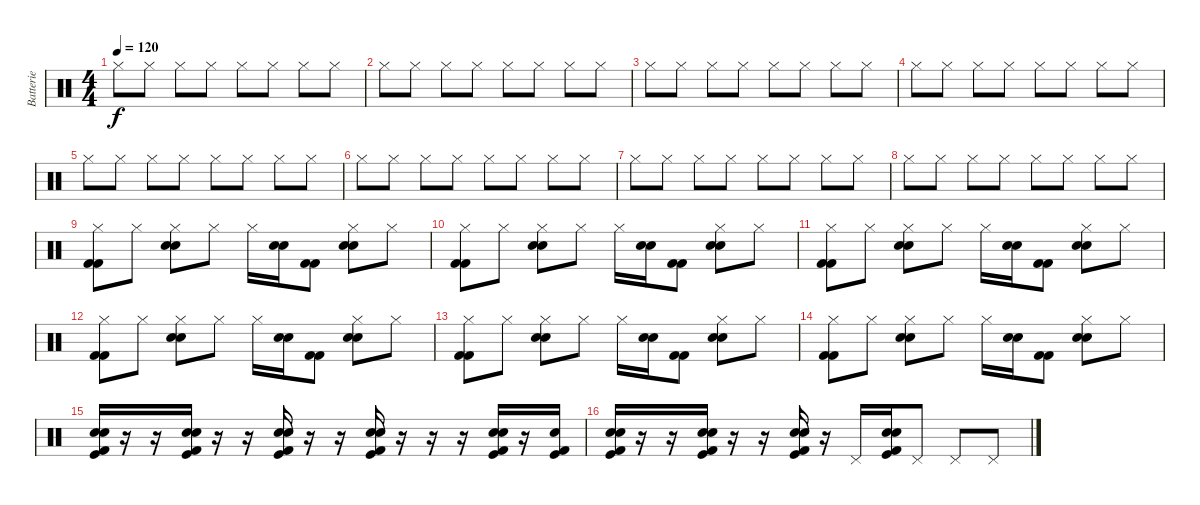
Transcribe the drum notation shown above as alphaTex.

\track ("Batterie" "Batterie") {instrument percussion}
\staff {score}
\articulation defaults
\ts (4 4)
\tempo 120
\clef neutral
\ks c "Hi-Hat (closed)".8{dy f} "Hi-Hat (closed)".8 "Hi-Hat (closed)".8 "Hi-Hat (closed)".8 "Hi-Hat (closed)".8 "Hi-Hat (closed)".8 "Hi-Hat (closed)".8 "Hi-Hat (closed)".8
|
"Hi-Hat (closed)".8 "Hi-Hat (closed)".8 "Hi-Hat (closed)".8 "Hi-Hat (closed)".8 "Hi-Hat (closed)".8 "Hi-Hat (closed)".8 "Hi-Hat (closed)".8 "Hi-Hat (closed)".8 |
"Hi-Hat (closed)".8 "Hi-Hat (closed)".8 "Hi-Hat (closed)".8 "Hi-Hat (closed)".8 "Hi-Hat (closed)".8 "Hi-Hat (closed)".8 "Hi-Hat (closed)".8 "Hi-Hat (closed)".8 |
"Hi-Hat (closed)".8 "Hi-Hat (closed)".8 "Hi-Hat (closed)".8 "Hi-Hat (closed)".8 "Hi-Hat (closed)".8 "Hi-Hat (closed)".8 "Hi-Hat (closed)".8 "Hi-Hat (closed)".8 |
"Hi-Hat (closed)".8 "Hi-Hat (closed)".8 "Hi-Hat (closed)".8 "Hi-Hat (closed)".8 "Hi-Hat (closed)".8 "Hi-Hat (closed)".8 "Hi-Hat (closed)".8 "Hi-Hat (closed)".8 |
"Hi-Hat (closed)".8 "Hi-Hat (closed)".8 "Hi-Hat (closed)".8 "Hi-Hat (closed)".8 "Hi-Hat (closed)".8 "Hi-Hat (closed)".8 "Hi-Hat (closed)".8 "Hi-Hat (closed)".8 |
"Hi-Hat (closed)".8 "Hi-Hat (closed)".8 "Hi-Hat (closed)".8 "Hi-Hat (closed)".8 "Hi-Hat (closed)".8 "Hi-Hat (closed)".8 "Hi-Hat (closed)".8 "Hi-Hat (closed)".8 |
"Hi-Hat (closed)".8 "Hi-Hat (closed)".8 "Hi-Hat (closed)".8 "Hi-Hat (closed)".8 "Hi-Hat (closed)".8 "Hi-Hat (closed)".8 "Hi-Hat (closed)".8 "Hi-Hat (closed)".8 |
("Hi-Hat (closed)" "Kick (hit) 2" "Kick (hit) 2").8 "Hi-Hat (closed)".8 ("Hi-Hat (closed)" "Electric Snare (hit)" "Electric Snare (hit)").8 "Hi-Hat (closed)".8 "Hi-Hat (closed)".16 ("Electric Snare (hit)" "Electric Snare (hit)").16 ("Kick (hit) 2" "Kick (hit) 2").8 ("Hi-Hat (closed)" "Electric Snare (hit)" "Electric Snare (hit)").8 "Hi-Hat (closed)".8 |
("Hi-Hat (closed)" "Kick (hit) 2" "Kick (hit) 2").8 "Hi-Hat (closed)".8 ("Hi-Hat (closed)" "Electric Snare (hit)" "Electric Snare (hit)").8 "Hi-Hat (closed)".8 "Hi-Hat (closed)".16 ("Electric Snare (hit)" "Electric Snare (hit)").16 ("Kick (hit) 2" "Kick (hit) 2").8 ("Hi-Hat (closed)" "Electric Snare (hit)" "Electric Snare (hit)").8 "Hi-Hat (closed)".8 |
("Hi-Hat (closed)" "Kick (hit) 2" "Kick (hit) 2").8 "Hi-Hat (closed)".8 ("Hi-Hat (closed)" "Electric Snare (hit)" "Electric Snare (hit)").8 "Hi-Hat (closed)".8 "Hi-Hat (closed)".16 ("Electric Snare (hit)" "Electric Snare (hit)").16 ("Kick (hit) 2" "Kick (hit) 2").8 ("Hi-Hat (closed)" "Electric Snare (hit)" "Electric Snare (hit)").8 "Hi-Hat (closed)".8 |
("Hi-Hat (closed)" "Kick (hit) 2" "Kick (hit) 2").8 "Hi-Hat (closed)".8 ("Hi-Hat (closed)" "Electric Snare (hit)" "Electric Snare (hit)").8 "Hi-Hat (closed)".8 "Hi-Hat (closed)".16 ("Electric Snare (hit)" "Electric Snare (hit)").16 ("Kick (hit) 2" "Kick (hit) 2").8 ("Hi-Hat (closed)" "Electric Snare (hit)" "Electric Snare (hit)").8 "Hi-Hat (closed)".8 |
("Hi-Hat (closed)" "Kick (hit) 2" "Kick (hit) 2").8 "Hi-Hat (closed)".8 ("Hi-Hat (closed)" "Electric Snare (hit)" "Electric Snare (hit)").8 "Hi-Hat (closed)".8 "Hi-Hat (closed)".16 ("Electric Snare (hit)" "Electric Snare (hit)").16 ("Kick (hit) 2" "Kick (hit) 2").8 ("Hi-Hat (closed)" "Electric Snare (hit)" "Electric Snare (hit)").8 "Hi-Hat (closed)".8 |
("Hi-Hat (closed)" "Kick (hit) 2" "Kick (hit) 2").8 "Hi-Hat (closed)".8 ("Hi-Hat (closed)" "Electric Snare (hit)" "Electric Snare (hit)").8 "Hi-Hat (closed)".8 "Hi-Hat (closed)".16 ("Electric Snare (hit)" "Electric Snare (hit)").16 ("Kick (hit) 2" "Kick (hit) 2").8 ("Hi-Hat (closed)" "Electric Snare (hit)" "Electric Snare (hit)").8 "Hi-Hat (closed)".8 |
("Snare (hit) 2" "Electric Snare (hit)" "Kick (hit)" "Kick (hit) 2").16 r.16 r.16 ("Snare (hit) 2" "Electric Snare (hit)" "Kick (hit)" "Kick (hit) 2").16 r.16 r.16 ("Snare (hit) 2" "Electric Snare (hit)" "Kick (hit)" "Kick (hit) 2").16 r.16 r.16 ("Snare (hit) 2" "Electric Snare (hit)" "Kick (hit)" "Kick (hit) 2").16 r.16 r.16 r.16 ("Snare (hit) 2" "Electric Snare (hit)" "Kick (hit)" "Kick (hit) 2").16 r.16 ("Electric Snare (hit)" "Kick (hit)" "Kick (hit) 2").16 |
("Snare (hit) 2" "Electric Snare (hit)" "Kick (hit)" "Kick (hit) 2").16 r.16 r.16 ("Snare (hit) 2" "Electric Snare (hit)" "Kick (hit)" "Kick (hit) 2").16 r.16 r.16 ("Snare (hit) 2" "Electric Snare (hit)" "Kick (hit)" "Kick (hit) 2").16 r.16 "Pedal Hi-Hat (hit)".16 ("Snare (hit) 2" "Electric Snare (hit)" "Kick (hit)" "Kick (hit) 2").16 "Pedal Hi-Hat (hit)".8 "Pedal Hi-Hat (hit)".8 "Pedal Hi-Hat (hit)".8
